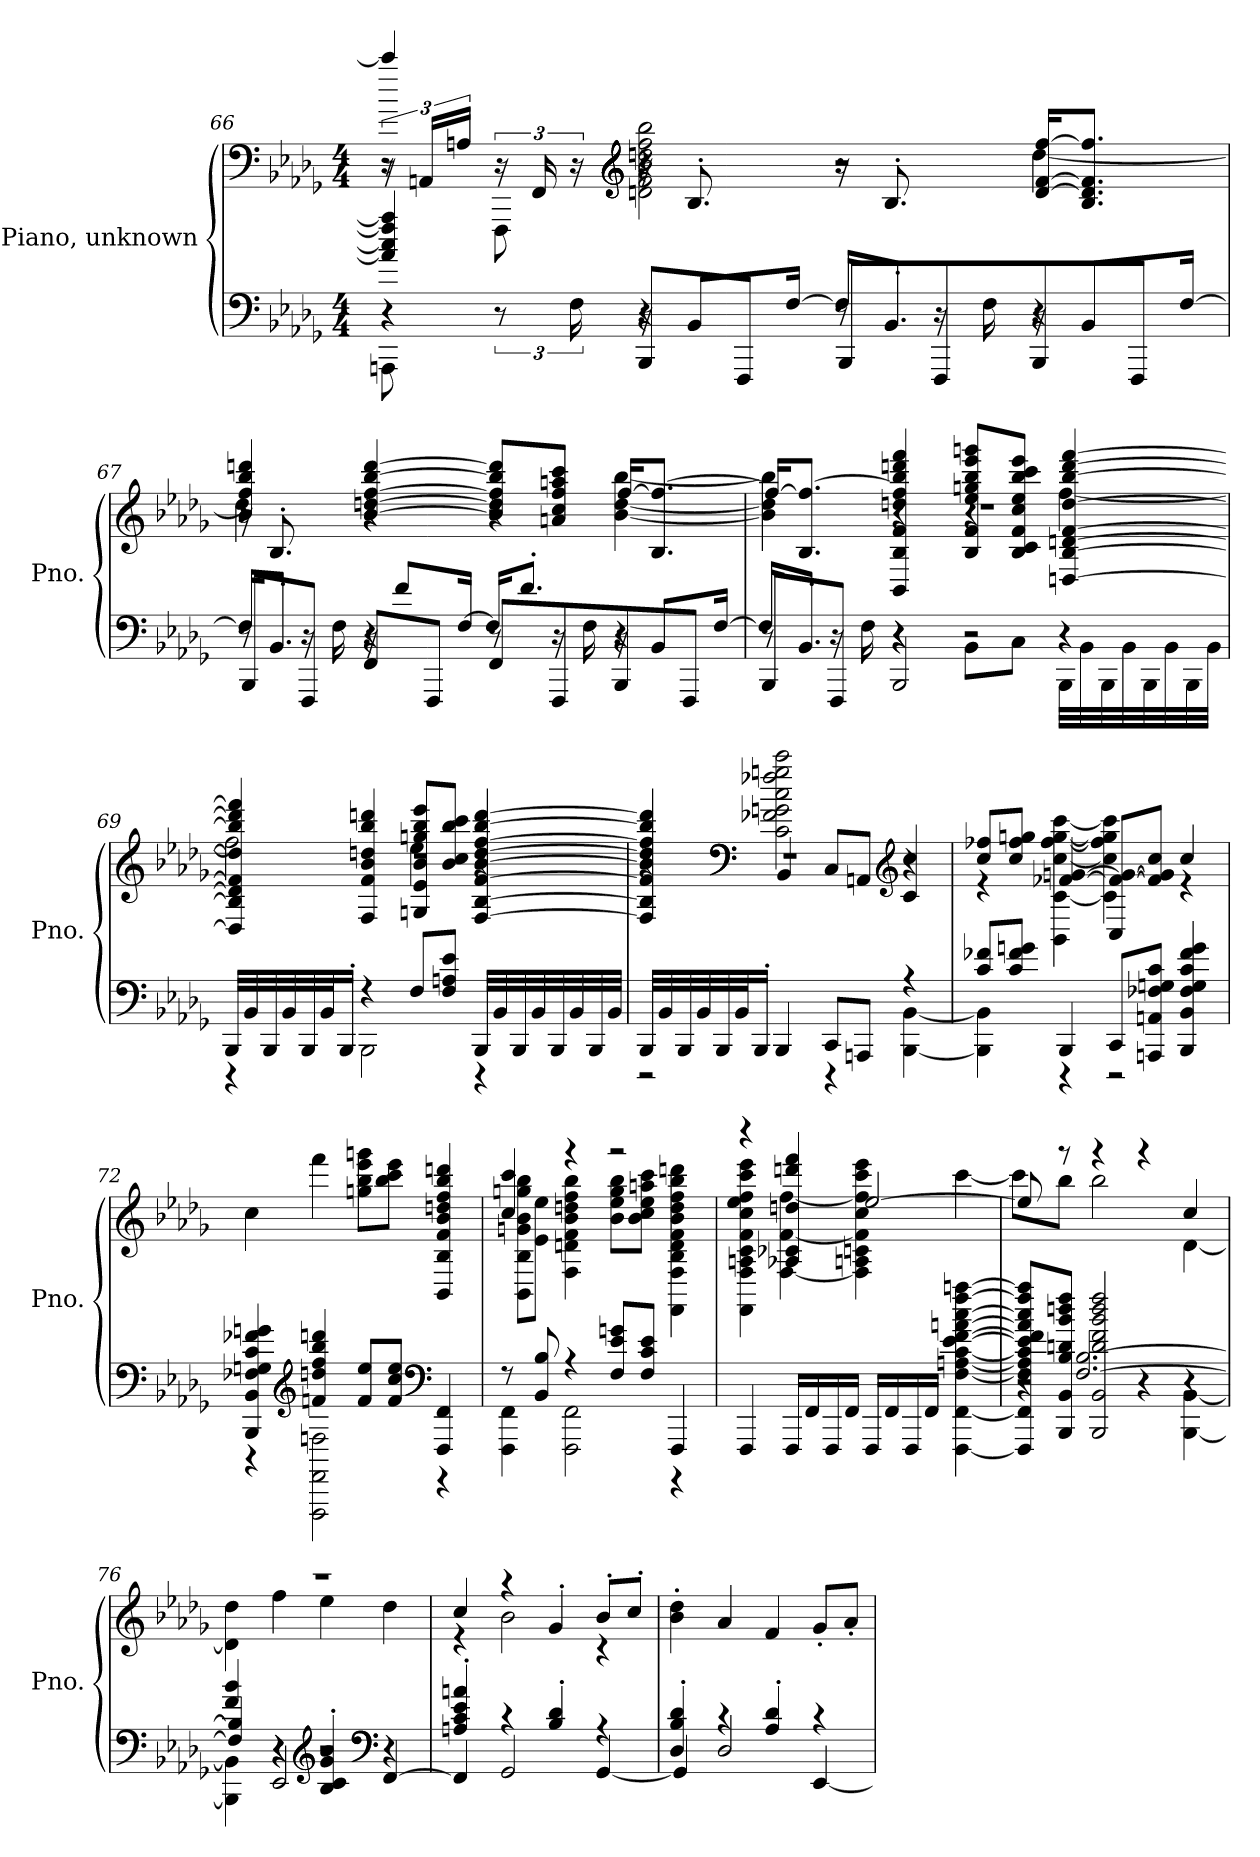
**kern	**kern
*part1	*part1
*staff2	*staff1
*I"Piano, unknown	*
*I'Pno.	*
!!LO:LB:g=z
*clefF4	*clefF4
*k[b-e-a-d-g-]	*k[b-e-a-d-g-]
*M4/4	*M4/4
=66	=66
*^	*^
*	*^	*	*^
4a/] 4cc/] 4ff/] 4aa/]	8AAAn\	4r	4ccc/]	8r	24r
.	.	.	.	.	24AAn/LL
.	.	.	.	.	24An/JJ
.	12r	.	.	8FFF\	24r
.	.	.	.	.	24FF/
.	24F\	.	.	.	24r
*	*	*	*clefG2	*	*
16r	4r	8BBB-/L	4r	2dn\ 2f\ 2b-\ 2ddn\ 2ff\ 2bb-\	16r
8BB-/L	.	.	.	.	8.B-'/
.	.	8FFF/J	.	.	.
[16F/Jk	.	.	.	.	.
16F/KL]	8r	8BBB-/L	2r	.	16r
8.BB-'/J	.	.	.	.	8.B-'/
.	16r	8FFF/	.	.	.
.	16F\	.	.	.	.
16r	4r	8BBB-/	.	[4dd\	[16d/ [16f/ [16ff/KL
8BB-/L	.	.	.	.	8.B-/ 8.d/] 8.f/] 8.ff/]J
.	.	8FFF/J	.	.	.
[16F/Jk	.	.	.	.	.
=67	=67	=67	=67	=67	=67
16F/KL]	8r	8BBB-/L	4b-/ 4ff/ 4bb-/ 4dddn/	4dd\]	16r
8.BB-'/J	.	.	.	.	8.B-'/
.	16r	8FFF/J	.	.	.
.	16F\	.	.	.	.
8FF/L	4r	16r	4r	4r	[4b-/ [4ddn/ [4ff/ [4bb-/ [4ddd/
.	.	8f/L	.	.	.
8FFF/J	.	.	.	.	.
.	.	[16F/Jk	.	.	.
8FF/L	8r	16F/KL]	2r	4r	8b-/] 8dd/] 8ff/] 8bb-/] 8ddd/]L
.	.	8.f'/J	.	.	.
8FFF/	16r	.	.	.	8an/ 8cc/ 8ff/ 8aan/ 8ccc/J
.	16F\	.	.	.	.
8BBB-/	4r	16r	.	[4b-\ [4dd\ [4bb-\	[16ff/KL
.	.	8BB-/L	.	.	8.B-/ 8.ff/_J
8FFF/J	.	.	.	.	.
.	.	[16F/Jk	.	.	.
!!LO:PB:g=z	!!	!!
=68	=68	=68	=68	=68	=68
8BBB-/L	8r	16F/KL]	1r	4b-\] 4dd\] 4bb-\]	16ff/KL_
.	.	8.BB-'/J	.	.	8.B-/ 8.ff/_J
8FFF/J	16r	.	.	.	.
.	16F\	.	.	.	.
2BBB-/	4r	4r	.	4r	4BB-/ 4B-/ 4f/ 4ddn/ 4ff/] 4bb-/ 4dddn/ 4fff/
.	8BB-\L	2r	.	4r	8B-/ 8f/ 8ee-/ 8ggn/ 8bb-/ 8eee-/ 8gggn/L
.	8C\J	.	.	.	8B-/ 8c/ 8f/ 8cc/ 8ee-/ 8bb-/ 8ccc/ 8eee-/J
4r	32BBB-\LLL	.	.	[4ff\	[4Dn/ [4B-/ [4dn/ [4f/ [4dd/ [4bb-/ [4ddd/ [4fff/
.	32BB-\	.	.	.	.
.	32BBB-\	.	.	.	.
.	32BB-\	.	.	.	.
.	32BBB-\	.	.	.	.
.	32BB-\	.	.	.	.
.	32BBB-\	.	.	.	.
.	32BB-\JJJ	.	.	.	.
*	*v	*v	*	*	*
=69	=69	=69	=69	=69
32BBB-/LLL	4r	1r	2ff\]	4D/] 4B-/] 4d/] 4f/] 4dd/] 4bb-/] 4ddd/] 4fff/]
32BB-/	.	.	.	.
32BBB-/	.	.	.	.
32BB-/	.	.	.	.
32BBB-/	.	.	.	.
32BB-/J	.	.	.	.
16BBB-'/JJ	.	.	.	.
4r	2BBB-\	.	.	4F/ 4f/ 4b-/ 4ddn/ 4bb-/ 4dddn/
8F/L	.	.	4ee-\	8Gn/ 8e-/ 8b-/ 8ggn/ 8bb-/ 8eee-/L
8F/ 8An/ 8e-/J	.	.	.	8b-/ 8cc/ 8bb-/ 8ccc/J
32BBB-/LLL	4r	.	4r	[4F/ [4B-/ [4f/ [4b-/ [4dd/ [4ff/ [4bb-/ [4ddd/
32BB-/	.	.	.	.
32BBB-/	.	.	.	.
32BB-/	.	.	.	.
32BBB-/	.	.	.	.
32BB-/	.	.	.	.
32BBB-/	.	.	.	.
32BB-/JJJ	.	.	.	.
!!LO:LB:g=z	!!	!!
=70	=70	=70	=70	=70
32BBB-/LLL	2r	1r	4r	4F/] 4B-/] 4f/] 4b-/] 4dd/] 4ff/] 4bb-/] 4ddd/]
32BB-/	.	.	.	.
32BBB-/	.	.	.	.
32BB-/	.	.	.	.
32BBB-/	.	.	.	.
32BB-/J	.	.	.	.
16BBB-'/JJ	.	.	.	.
*	*	*clefF4	*	*
4BBB-/	.	.	2c\ 2f-X\ 2gn\ 2cc\ 2ff-X\ 2ggn\ 2ccc\	4BB-/
8CC/L	4r	.	.	8C/L
8AAAn/J	.	.	.	8AAn/J
*	*	*clefG2	*	*
4r	[4BBB-\ [4BB-\	.	4r	4c/ 4cc/
*	*	*	*v	*v
=71	=71	=71	=71
8c/ 8f-X/L	4BBB-\] 4BB-\]	8cc/ 8ff-X/L	4r
8c/ 8f-/ 8gn/J	.	8cc/ 8ff-/ 8ggn/J	.
4BBB-/	4r	[4f-X/ [4gn/	4BB-\ [4c\ [4cc\ [4ff-\ [4gg\ [4ccc\
8CC/L	2r	8C/ 8f-/_ 8g/_L	4c\] 4cc\] 4ff-\] 4gg\] 4ccc\]
8AAAn/ 8AAn/ 8F-X/ 8Gn/ 8c/J	.	8f-/] 8g/] 8cc/J	.
4BBB-/ 4BB-/ 4F-/ 4G/ 4c/ 4f-/ 4g/	.	4cc/	4r
*	*	*v	*v
!!LO:LB:g=z
=72	=72	=72
4BBB-/ 4BB-/ 4F-X/ 4Gn/ 4c/ 4f-X/ 4gn/	4r	4cc\
*clefG2	*	*
4fn/ 4ddn/ 4ff/ 4bb-/ 4dddn/	2FFF\ 2FF\ 2Fn\	4fff\
8f/ 8ee-/L	.	8ggn\ 8bb-\ 8eee-\ 8gggn\L
8f/ 8cc/ 8ee-/J	.	8bb-\ 8ccc\ 8eee-\J
*clefF4	*	*
4FFF/ 4FF/	4r	4BB-/ 4B-/ 4f/ 4b-/ 4ddn/ 4ff/ 4bb-/ 4dddn/
=73	=73	=73
*	*	*^
8r	4FFF\ 4FF\	4cc/ 4ccc/	8BB-\ 8B-\ 8gn\ 8b-\ 8ggn\ 8bb-\L
8BB-/ 8B-/	.	.	8e-\ 8ee-\J
4r	2FFF\ 2FF\	4r	4F\ 4dn\ 4f\ 4b-\ 4ddn\ 4ff\ 4bb-\
8F/ 8e-/ 8gn/L	.	2r	8b-\ 8ee-\ 8gg\ 8bb-\L
8F/ 8c/ 8e-/J	.	.	8b-\ 8cc\ 8ee-\ 8aan\ 8ccc\J
4FFF/	4r	.	4FF\ 4F\ 4B-\ 4d\ 4f\ 4b-\ 4dd\ 4ff\ 4bb-\ 4dddn\
*v	*v	*	*
=74	=74	=74
4FFF/	4r	4FF\ 4F\ 4An\ 4c\ 4f\ 4cc\ 4ee-\ 4ff\ 4ccc\ 4eee-\
16FFF/LL	4A-X/ 4c-X/ 4ddn/ 4dddn/ 4fff/	[4F\ [4f\ [4ff\
16FF/	.	.
16FFF/	.	.
16FF/JJ	.	.
16FFF/LL	[2ee-/	4F\] 4An\ 4cn\ 4f\] 4cc\ 4ff\] 4ccc\ 4eee-\
16FF/	.	.
16FFF/	.	.
16FF/JJ	.	.
[4FFF\ [4FF\ [4F\ [4An\ [4c\ [4e-\ [4f\ [4an\ [4cc\ [4ff\ [4aan\	.	[4ccc\
!!LO:LB:g=z	!!
=75	=75	=75
*^	*	*
*	*^	*	*
8FFF/] 8FF/] 8F/] 8A/] 8c/] 8e-/] 8f/] 8a/] 8cc/] 8ff/] 8aa/]L	2r	4r	8ee-/]	8ccc\L]
8BBB-/ 8BB-/ 8B-/ 8dn/ 8b-/ 8ddn/ 8ff/J	.	.	8r	8bb-\J
2BBB-/ 2BB-/ 2d/ 2f/ 2b-/ 2dd/ 2ff/	.	[2.F/ [2.B-/	4r	2bb-\
.	4r	.	4r	.
4r	[4BBB-\ [4BB-\	.	4cc/	[4d-\
=76	=76	=76	=76	=76
4f/ 4b-/	4BBB-\] 4BB-\]	4F/] 4B-/]	1r	4d-\] 4dd-\
4r	4r	2EE-/	.	4ff\
*clefG2	*	*	*	*
4B-/' 4c/' 4g-/' 4b-/'	2r	.	.	4ee-\
*clefF4	*	*	*	*
4r	.	[4FF/	.	4dd-\
*	*v	*v	*	*
=77	=77	=77	=77
4An/' 4c/' 4e-/' 4an/'	4FF/]	4cc/	4r
4r	2GG-/	4r	2b-\
4B-/' 4d-/'	.	4g-'/	.
4r	[4GG-/	8b-'/L	4r
.	.	8cc'/J	.
*	*	*v	*v
=78	=78	=78
4D-/' 4B-/' 4d-/'	4GG-/]	4b-\' 4dd-\'
4r	2D-/	4a-/
4A-/' 4d-/'	.	4f/
4r	[4EE-/	8g-'/L
.	.	8a-'/J
*v	*v	*
=	=
*-	*-
